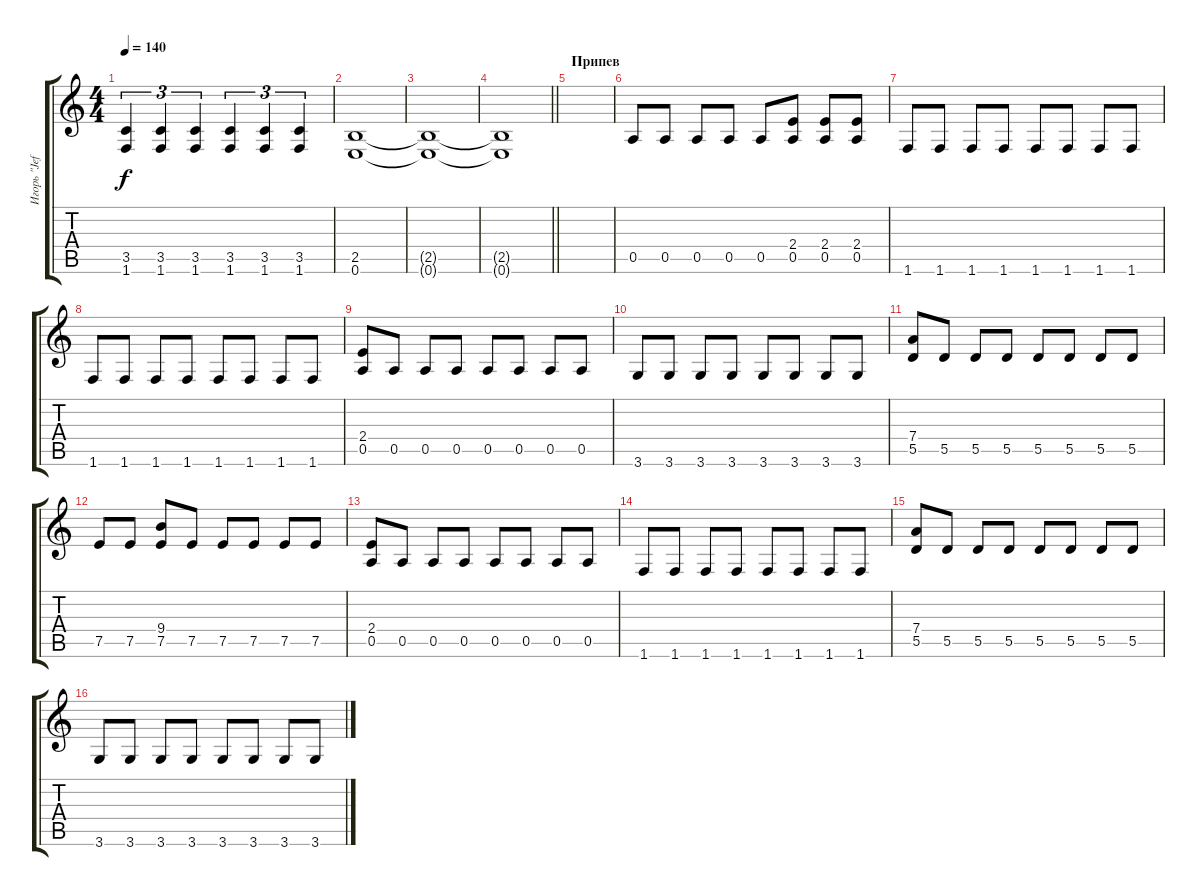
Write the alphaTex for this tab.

\track ("Игорь \"Jeff\" Поляков" "Игорь \"Jef") {instrument overdrivenguitar}
\staff {score tabs}
\tuning (E4 B3 G3 D3 A2 E2) {hide}
\ts (4 4)
\tempo 140
\clef g2
\ks c
(3.5 1.6).4{tu (3 2) dy f} (3.5 1.6).4{tu (3 2)} (3.5 1.6).4{tu (3 2)} (3.5 1.6).4{tu (3 2)} (3.5 1.6).4{tu (3 2)} (3.5 1.6).4{tu (3 2)} |
(2.5 0.6).1 |
(2.5{t} 0.6{t}).1 |
\barLineRight lightlight
(2.5{t} 0.6{t}).1 |
\section ("" "Припев")
|
0.5.8 0.5.8 0.5.8 0.5.8 0.5.8 (2.4 0.5).8 (2.4 0.5).8 (2.4 0.5).8 |
1.6.8 1.6.8 1.6.8 1.6.8 1.6.8 1.6.8 1.6.8 1.6.8 |
1.6.8 1.6.8 1.6.8 1.6.8 1.6.8 1.6.8 1.6.8 1.6.8 |
(2.4 0.5).8 0.5.8 0.5.8 0.5.8 0.5.8 0.5.8 0.5.8 0.5.8 |
3.6.8 3.6.8 3.6.8 3.6.8 3.6.8 3.6.8 3.6.8 3.6.8 |
(7.4 5.5).8 5.5.8 5.5.8 5.5.8 5.5.8 5.5.8 5.5.8 5.5.8 |
7.5.8 7.5.8 (9.4 7.5).8 7.5.8 7.5.8 7.5.8 7.5.8 7.5.8 |
(2.4 0.5).8 0.5.8 0.5.8 0.5.8 0.5.8 0.5.8 0.5.8 0.5.8 |
1.6.8 1.6.8 1.6.8 1.6.8 1.6.8 1.6.8 1.6.8 1.6.8 |
(7.4 5.5).8 5.5.8 5.5.8 5.5.8 5.5.8 5.5.8 5.5.8 5.5.8 |
3.6.8 3.6.8 3.6.8 3.6.8 3.6.8 3.6.8 3.6.8 3.6.8
